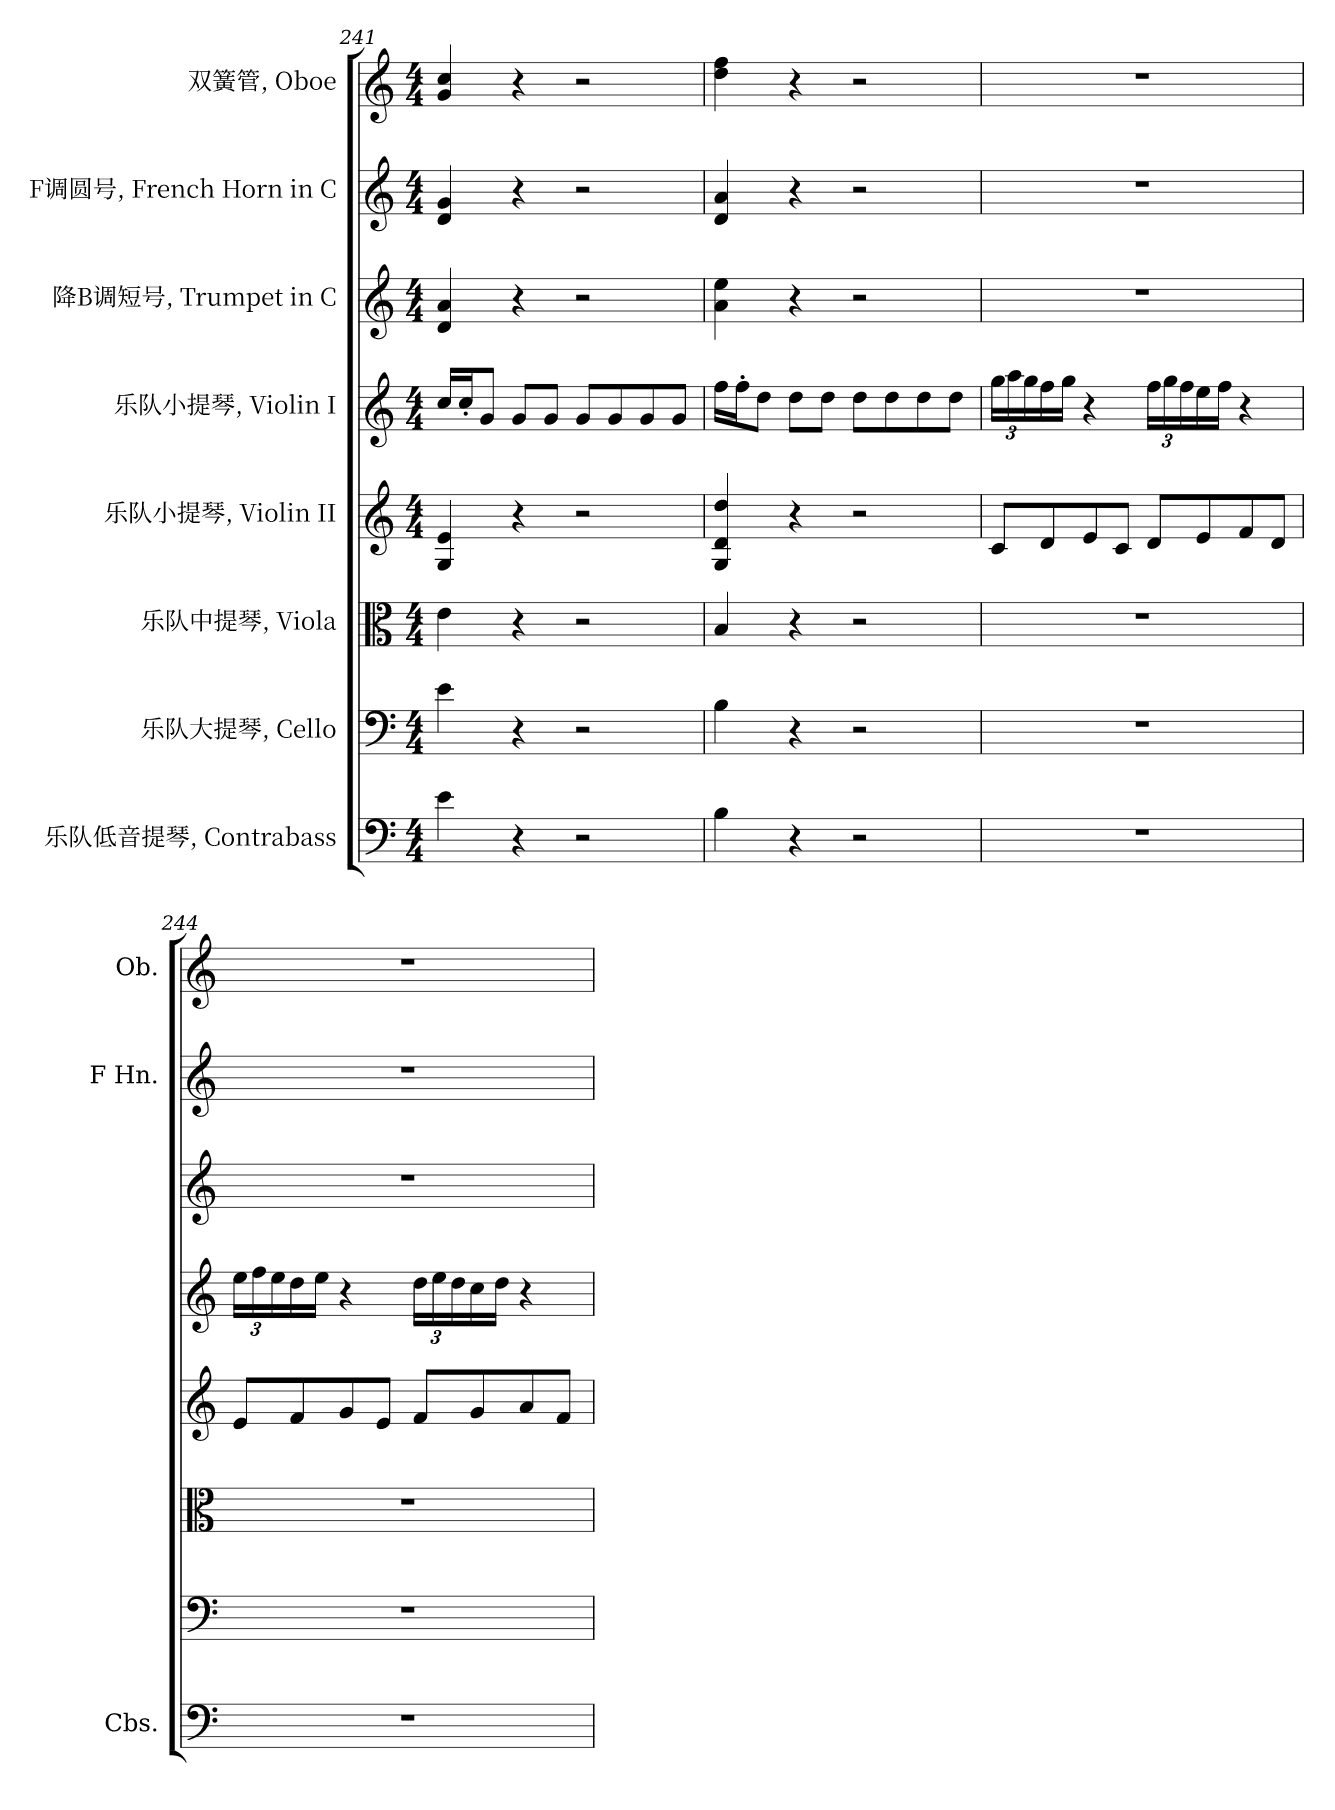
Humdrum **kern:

**kern	**kern	**kern	**kern	**kern	**kern	**kern	**kern
*part8	*part7	*part6	*part5	*part4	*part3	*part2	*part1
*staff8	*staff7	*staff6	*staff5	*staff4	*staff3	*staff2	*staff1
*I"乐队低音提琴, Contrabass	*I"乐队大提琴, Cello	*I"乐队中提琴, Viola	*I"乐队小提琴, Violin II	*I"乐队小提琴, Violin I	*I"降B调短号, Trumpet in C	*I"F调圆号, French Horn in C	*I"双簧管, Oboe
*I'Cbs.	*	*	*	*	*	*I'F Hn.	*I'Ob.
*clefF4	*clefF4	*clefC3	*clefG2	*clefG2	*clefG2	*clefG2	*clefG2
*ITrd7c12	*	*	*	*	*ITrd1c2	*ITrd4c7	*
*k[]	*k[]	*k[]	*k[]	*k[]	*k[b-e-]	*k[b-]	*k[]
*M4/4	*M4/4	*M4/4	*M4/4	*M4/4	*M4/4	*M4/4	*M4/4
=241	=241	=241	=241	=241	=241	=241	=241
4E\	4e\	4e\	4G/ 4e/	16cc/LL	4c/ 4g/	4G/ 4c/	4g/ 4cc/
.	.	.	.	16cc'/J	.	.	.
.	.	.	.	8g/J	.	.	.
4r	4r	4r	4r	8g/L	4r	4r	4r
.	.	.	.	8g/J	.	.	.
2r	2r	2r	2r	8g/L	2r	2r	2r
.	.	.	.	8g/	.	.	.
.	.	.	.	8g/	.	.	.
.	.	.	.	8g/J	.	.	.
=242	=242	=242	=242	=242	=242	=242	=242
4BB\	4B\	4B/	4G/ 4d/ 4dd/	16ff\LL	4g\ 4dd\	4G/ 4d/	4dd\ 4ff\
.	.	.	.	16ff'\J	.	.	.
.	.	.	.	8dd\J	.	.	.
4r	4r	4r	4r	8dd\L	4r	4r	4r
.	.	.	.	8dd\J	.	.	.
2r	2r	2r	2r	8dd\L	2r	2r	2r
.	.	.	.	8dd\	.	.	.
.	.	.	.	8dd\	.	.	.
.	.	.	.	8dd\J	.	.	.
!!LO:PB:g=z
=243	=243	=243	=243	=243	=243	=243	=243
*	*	*	*	*Xbrackettup	*	*	*
1r	1r	1r	8c/L	24gg\LL	1r	1r	1r
.	.	.	.	24aa\	.	.	.
.	.	.	.	24gg\	.	.	.
.	.	.	8d/	16ff\	.	.	.
.	.	.	.	16gg\JJ	.	.	.
.	.	.	8e/	4r	.	.	.
.	.	.	8c/J	.	.	.	.
.	.	.	8d/L	24ff\LL	.	.	.
.	.	.	.	24gg\	.	.	.
.	.	.	.	24ff\	.	.	.
.	.	.	8e/	16ee\	.	.	.
.	.	.	.	16ff\JJ	.	.	.
.	.	.	8f/	4r	.	.	.
.	.	.	8d/J	.	.	.	.
=244	=244	=244	=244	=244	=244	=244	=244
1r	1r	1r	8e/L	24ee\LL	1r	1r	1r
.	.	.	.	24ff\	.	.	.
.	.	.	.	24ee\	.	.	.
.	.	.	8f/	16dd\	.	.	.
.	.	.	.	16ee\JJ	.	.	.
.	.	.	8g/	4r	.	.	.
.	.	.	8e/J	.	.	.	.
.	.	.	8f/L	24dd\LL	.	.	.
.	.	.	.	24ee\	.	.	.
.	.	.	.	24dd\	.	.	.
.	.	.	8g/	16cc\	.	.	.
.	.	.	.	16dd\JJ	.	.	.
.	.	.	8a/	4r	.	.	.
.	.	.	8f/J	.	.	.	.
=	=	=	=	=	=	=	=
*-	*-	*-	*-	*-	*-	*-	*-
